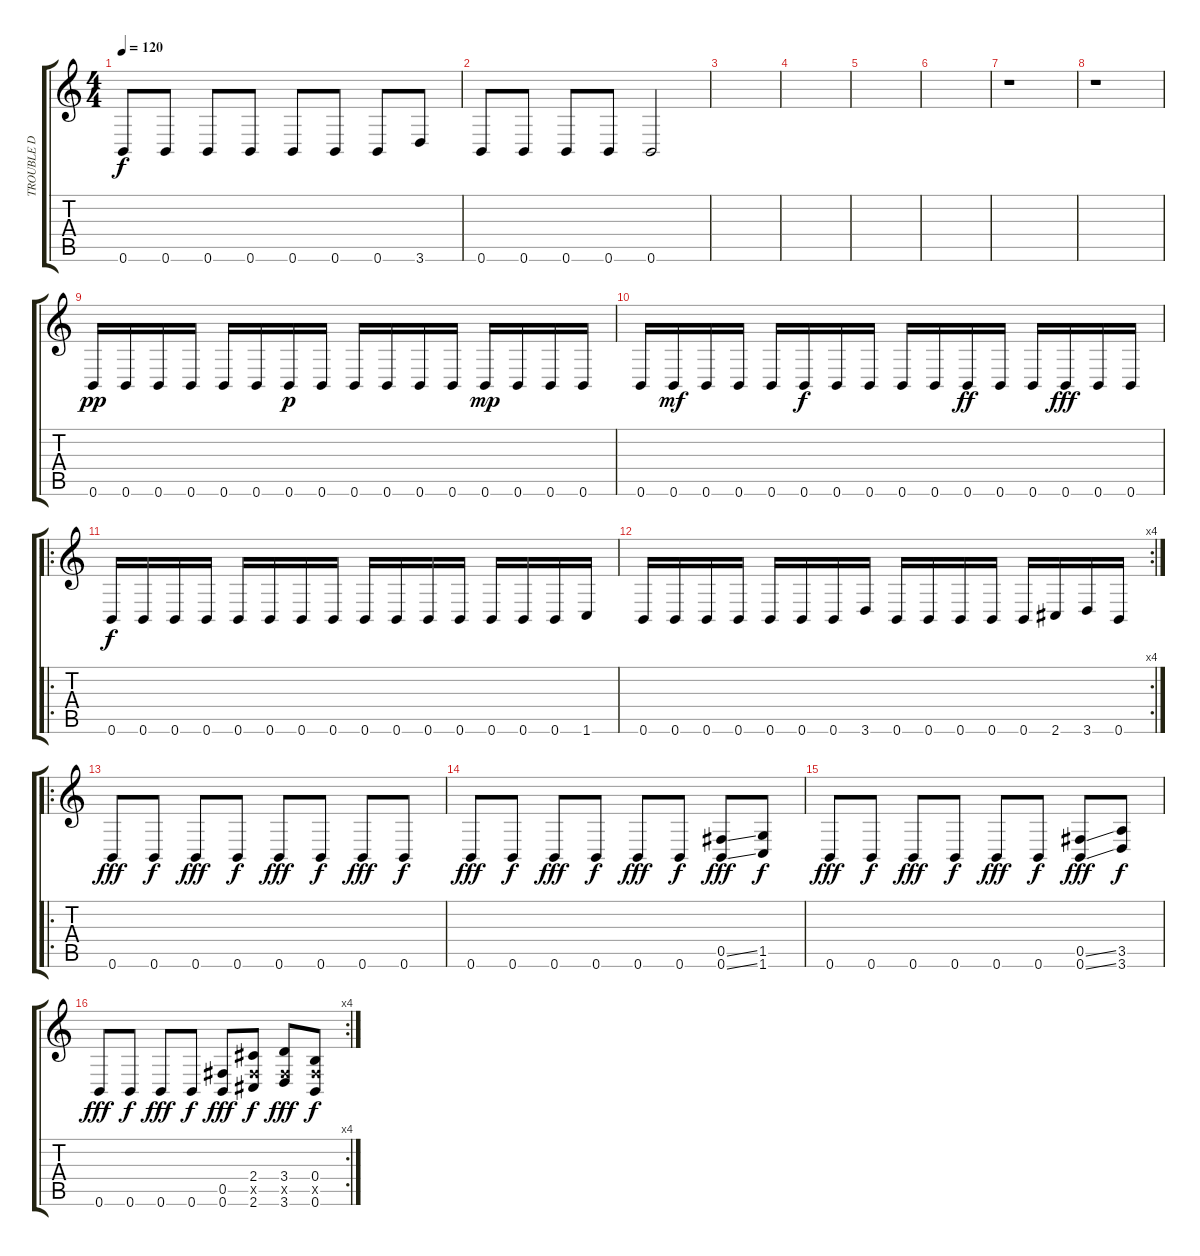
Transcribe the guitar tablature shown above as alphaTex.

\track ("TROUBLE D" "TROUBLE D") {instrument electricbassfinger}
\staff {score tabs}
\tuning (Db4 Ab3 E3 B2 Gb2 B1) {hide}
\ts (4 4)
\tempo 120
\clef g2
\ks c
0.6.8{dy f} 0.6.8 0.6.8 0.6.8 0.6.8 0.6.8 0.6.8 3.6.8 |
0.6.8 0.6.8 0.6.8 0.6.8 0.6.2 |
|
|
|
|
r.1 |
r.1 |
0.6.16{dy pp} 0.6.16 0.6.16 0.6.16 0.6.16 0.6.16 0.6.16{dy p} 0.6.16 0.6.16 0.6.16 0.6.16 0.6.16 0.6.16{dy mp} 0.6.16 0.6.16 0.6.16 |
0.6.16 0.6.16{dy mf} 0.6.16 0.6.16 0.6.16 0.6.16{dy f} 0.6.16 0.6.16 0.6.16 0.6.16 0.6.16{dy ff} 0.6.16 0.6.16 0.6.16{dy fff} 0.6.16 0.6.16 |
\ro
0.6.16{dy f} 0.6.16 0.6.16 0.6.16 0.6.16 0.6.16 0.6.16 0.6.16 0.6.16 0.6.16 0.6.16 0.6.16 0.6.16 0.6.16 0.6.16 1.6.16 |
\rc 4
0.6.16 0.6.16 0.6.16 0.6.16 0.6.16 0.6.16 0.6.16 3.6.16 0.6.16 0.6.16 0.6.16 0.6.16 0.6.16 2.6.16 3.6.16 0.6.16 |
\ro
0.6.8{dy fff} 0.6.8{dy f} 0.6.8{dy fff} 0.6.8{dy f} 0.6.8{dy fff} 0.6.8{dy f} 0.6.8{dy fff} 0.6.8{dy f} |
0.6.8{dy fff} 0.6.8{dy f} 0.6.8{dy fff} 0.6.8{dy f} 0.6.8{dy fff} 0.6.8{dy f} (0.5{ss} 0.6{ss}).8{dy fff} (1.5 1.6).8{dy f} |
0.6.8{dy fff} 0.6.8{dy f} 0.6.8{dy fff} 0.6.8{dy f} 0.6.8{dy fff} 0.6.8{dy f} (0.5{ss} 0.6{ss}).8{dy fff} (3.5 3.6).8{dy f} |
\rc 4
0.6.8{dy fff} 0.6.8{dy f} 0.6.8{dy fff} 0.6.8{dy f} (0.5 0.6).8{dy fff} (2.4 0.5{x} 2.6).8{dy f} (3.4 0.5{x} 3.6).8{dy fff} (0.4 0.5{x} 0.6).8{dy f}
